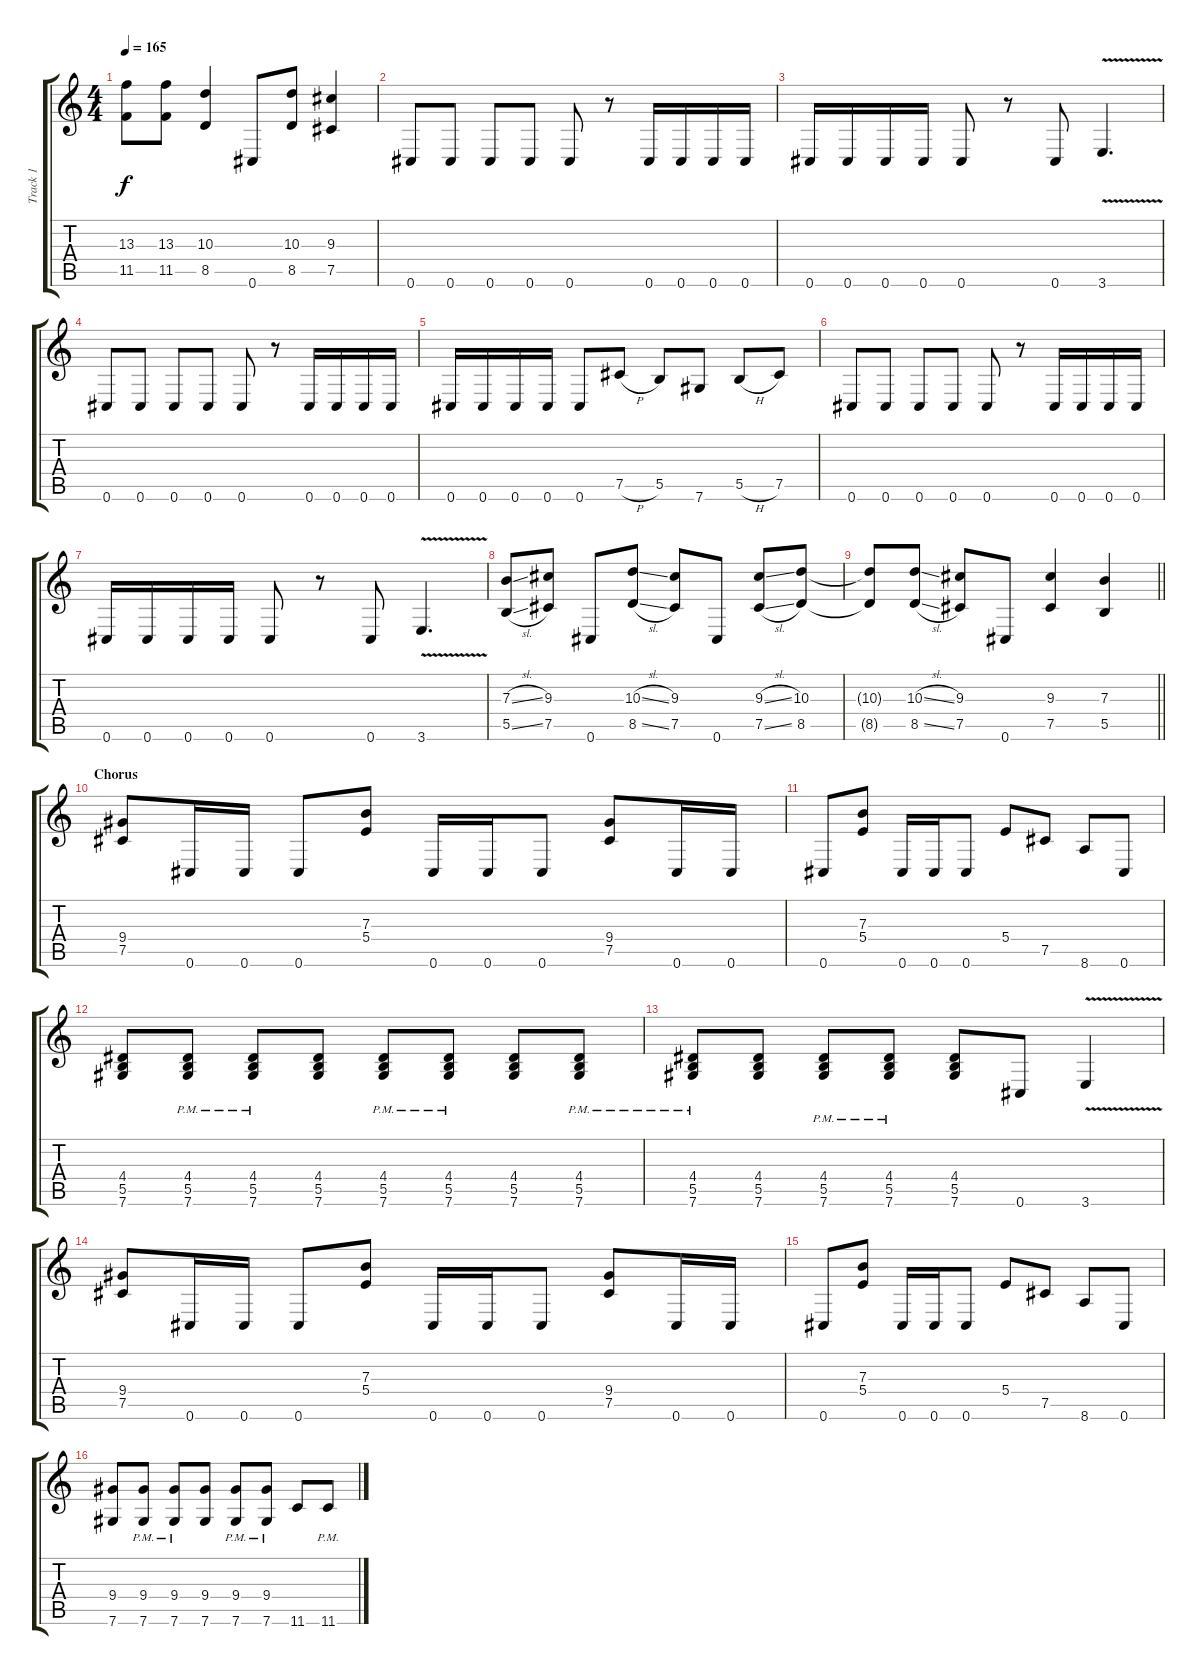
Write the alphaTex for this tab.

\track ("Track 1" "Track 1") {instrument overdrivenguitar}
\staff {score tabs}
\tuning (Db4 Ab3 E3 B2 Gb2 Db2) {hide}
\ts (4 4)
\tempo 165
\clef g2
\ks c
(13.3{t} 11.5{t}).8{dy f} (13.3 11.5).8 (10.3 8.5).4 0.6.8 (10.3 8.5).8 (9.3 7.5).4 |
0.6.8 0.6.8 0.6.8 0.6.8 0.6.8 r.8 0.6.16 0.6.16 0.6.16 0.6.16 |
0.6.16 0.6.16 0.6.16 0.6.16 0.6.8 r.8 0.6.8 3.6{v}.4{d} |
0.6.8 0.6.8 0.6.8 0.6.8 0.6.8 r.8 0.6.16 0.6.16 0.6.16 0.6.16 |
0.6.16 0.6.16 0.6.16 0.6.16 0.6.8 7.5{h}.8 5.5.8 7.6.8 5.5{h}.8 7.5.8 |
0.6.8 0.6.8 0.6.8 0.6.8 0.6.8 r.8 0.6.16 0.6.16 0.6.16 0.6.16 |
0.6.16 0.6.16 0.6.16 0.6.16 0.6.8 r.8 0.6.8 3.6{v}.4{d} |
(7.3{sl} 5.5{sl}).8 (9.3 7.5).8 0.6.8 (10.3{sl} 8.5{sl}).8 (9.3 7.5).8 0.6.8 (9.3{sl} 7.5{sl}).8 (10.3 8.5).8 |
\barLineRight lightlight
(10.3{t} 8.5{t}).8 (10.3{sl} 8.5{sl}).8 (9.3 7.5).8 0.6.8 (9.3 7.5).4 (7.3 5.5).4 |
\section ("" "Chorus")
(9.4 7.5).8 0.6.16 0.6.16 0.6.8 (7.3 5.4).8 0.6.16 0.6.16 0.6.8 (9.4 7.5).8 0.6.16 0.6.16 |
0.6.8 (7.3 5.4).8 0.6.16 0.6.16 0.6.8 5.4.8 7.5.8 8.6.8 0.6.8 |
(4.4 5.5 7.6).8 (4.4{pm} 5.5{pm} 7.6{pm}).8 (4.4{pm} 5.5{pm} 7.6{pm}).8 (4.4 5.5 7.6).8 (4.4{pm} 5.5{pm} 7.6{pm}).8 (4.4{pm} 5.5{pm} 7.6{pm}).8 (4.4 5.5 7.6).8 (4.4{pm} 5.5{pm} 7.6{pm}).8 |
(4.4{pm} 5.5{pm} 7.6{pm}).8 (4.4 5.5 7.6).8 (4.4{pm} 5.5{pm} 7.6{pm}).8 (4.4{pm} 5.5{pm} 7.6{pm}).8 (4.4 5.5 7.6).8 0.6.8 3.6{v}.4 |
(9.4 7.5).8 0.6.16 0.6.16 0.6.8 (7.3 5.4).8 0.6.16 0.6.16 0.6.8 (9.4 7.5).8 0.6.16 0.6.16 |
0.6.8 (7.3 5.4).8 0.6.16 0.6.16 0.6.8 5.4.8 7.5.8 8.6.8 0.6.8 |
(9.4 7.6).8 (9.4{pm} 7.6{pm}).8 (9.4{pm} 7.6{pm}).8 (9.4 7.6).8 (9.4{pm} 7.6{pm}).8 (9.4 7.6{pm}).8 11.6.8 11.6{pm}.8
